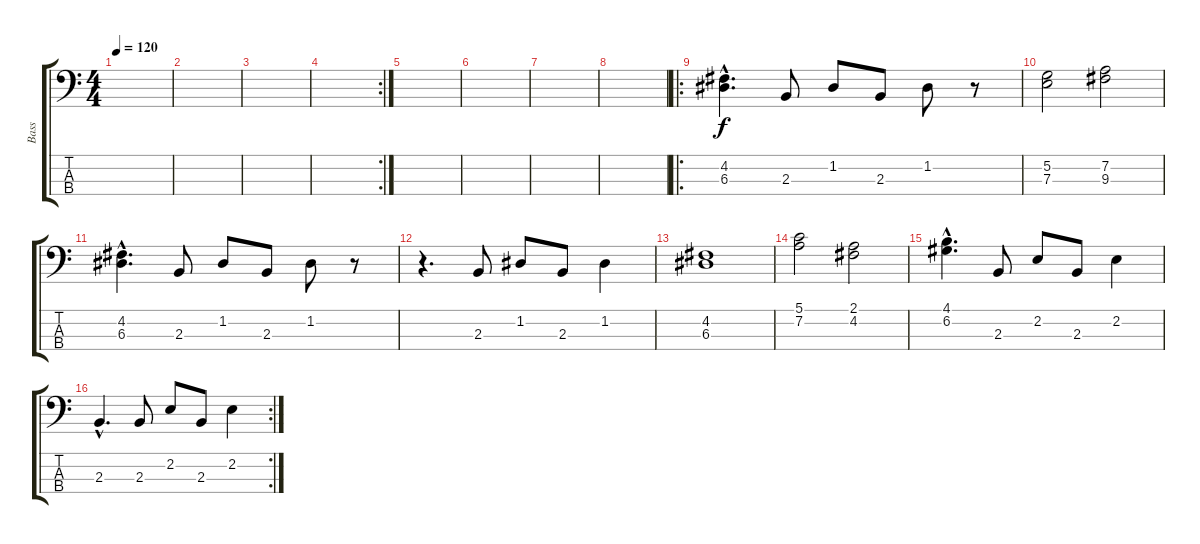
\track ("Bass" "Bass") {instrument electricbassfinger}
\staff {score tabs}
\tuning (G2 D2 A1 E1) {hide}
\ts (4 4)
\tempo 120
\clef f4
\ks c
|
|
|
\rc 2
|
|
|
|
|
\ro
(4.2{hac} 6.3{hac}).4{d} 2.3.8 1.2.8 2.3.8 1.2.8 r.8 |
(5.2 7.3).2 (7.2 9.3).2 |
(4.2{hac} 6.3{hac}).4{d} 2.3.8 1.2.8 2.3.8 1.2.8 r.8 |
r.4{d} 2.3.8 1.2.8 2.3.8 1.2.4 |
(4.2 6.3).1 |
(5.1 7.2).2 (2.1 4.2).2 |
(4.1{hac} 6.2{hac}).4{d} 2.3.8 2.2.8 2.3.8 2.2.4 |
\rc 2
2.3{hac}.4{d} 2.3.8 2.2.8 2.3.8 2.2.4
